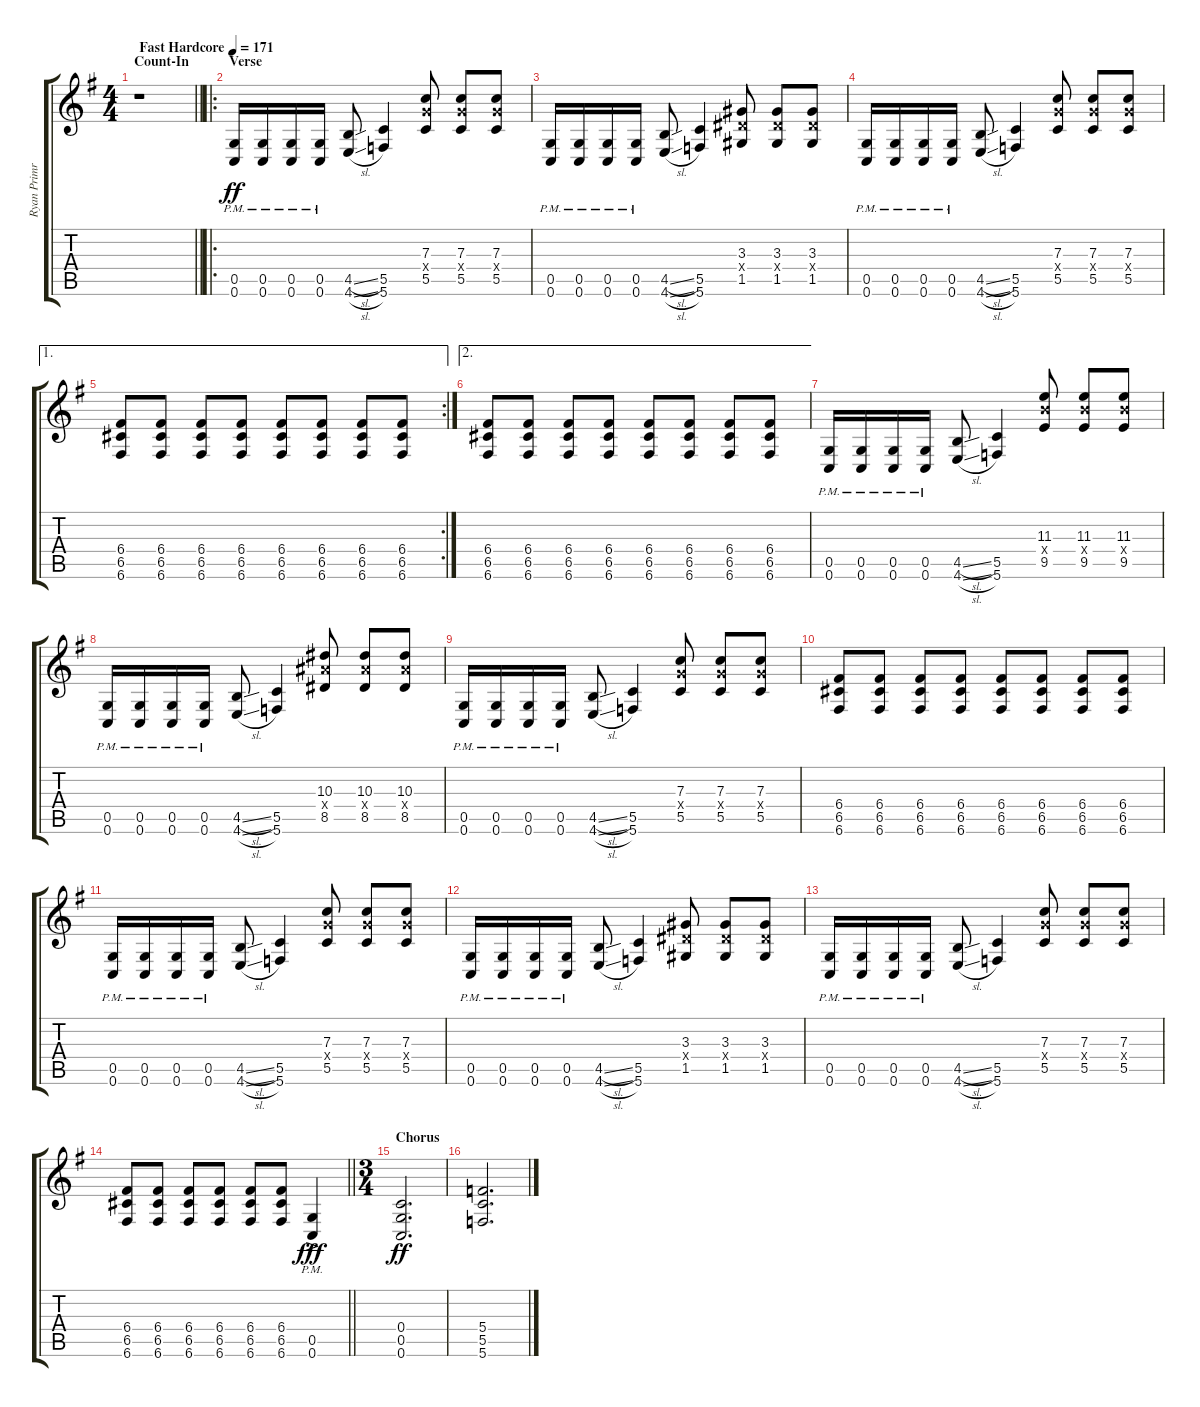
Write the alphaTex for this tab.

\track ("Ryan Primrack" "Ryan Primr") {instrument distortionguitar}
\staff {score tabs}
\tuning (D4 A3 F3 C3 G2 C2) {hide}
\ts (4 4)
\section ("" "Count-In")
\tempo (171 "Fast Hardcore")
\clef g2
\barLineRight lightlight
\ks eminor
r.1{dy ff instrument distortionguitar} |
\ro
\section ("" "Verse")
(0.5{pm} 0.6{pm}).16 (0.5{pm} 0.6{pm}).16 (0.5{pm} 0.6{pm}).16 (0.5{pm} 0.6{pm}).16 (4.5{sl} 4.6{sl}).8 (5.5 5.6).4 (7.3 7.4{x} 5.5).8 (7.3 7.4{x} 5.5).8 (7.3 7.4{x} 5.5).8 |
(0.5{pm} 0.6{pm}).16 (0.5{pm} 0.6{pm}).16 (0.5{pm} 0.6{pm}).16 (0.5{pm} 0.6{pm}).16 (4.5{sl} 4.6{sl}).8 (5.5 5.6).4 (3.3 3.4{x} 1.5).8 (3.3 3.4{x} 1.5).8 (3.3 3.4{x} 1.5).8 |
(0.5{pm} 0.6{pm}).16 (0.5{pm} 0.6{pm}).16 (0.5{pm} 0.6{pm}).16 (0.5{pm} 0.6{pm}).16 (4.5{sl} 4.6{sl}).8 (5.5 5.6).4 (7.3 7.4{x} 5.5).8 (7.3 7.4{x} 5.5).8 (7.3 7.4{x} 5.5).8 |
\ae 1
\rc 2
(6.4 6.5 6.6).8 (6.4 6.5 6.6).8 (6.4 6.5 6.6).8 (6.4 6.5 6.6).8 (6.4 6.5 6.6).8 (6.4 6.5 6.6).8 (6.4 6.5 6.6).8 (6.4 6.5 6.6).8 |
\ae 2
(6.4 6.5 6.6).8 (6.4 6.5 6.6).8 (6.4 6.5 6.6).8 (6.4 6.5 6.6).8 (6.4 6.5 6.6).8 (6.4 6.5 6.6).8 (6.4 6.5 6.6).8 (6.4 6.5 6.6).8 |
(0.5{pm} 0.6{pm}).16 (0.5{pm} 0.6{pm}).16 (0.5{pm} 0.6{pm}).16 (0.5{pm} 0.6{pm}).16 (4.5{sl} 4.6{sl}).8 (5.5 5.6).4 (11.3 11.4{x} 9.5).8 (11.3 11.4{x} 9.5).8 (11.3 11.4{x} 9.5).8 |
(0.5{pm} 0.6{pm}).16 (0.5{pm} 0.6{pm}).16 (0.5{pm} 0.6{pm}).16 (0.5{pm} 0.6{pm}).16 (4.5{sl} 4.6{sl}).8 (5.5 5.6).4 (10.3 10.4{x} 8.5).8 (10.3 10.4{x} 8.5).8 (10.3 10.4{x} 8.5).8 |
(0.5{pm} 0.6{pm}).16 (0.5{pm} 0.6{pm}).16 (0.5{pm} 0.6{pm}).16 (0.5{pm} 0.6{pm}).16 (4.5{sl} 4.6{sl}).8 (5.5 5.6).4 (7.3 7.4{x} 5.5).8 (7.3 7.4{x} 5.5).8 (7.3 7.4{x} 5.5).8 |
(6.4 6.5 6.6).8 (6.4 6.5 6.6).8 (6.4 6.5 6.6).8 (6.4 6.5 6.6).8 (6.4 6.5 6.6).8 (6.4 6.5 6.6).8 (6.4 6.5 6.6).8 (6.4 6.5 6.6).8 |
(0.5{pm} 0.6{pm}).16 (0.5{pm} 0.6{pm}).16 (0.5{pm} 0.6{pm}).16 (0.5{pm} 0.6{pm}).16 (4.5{sl} 4.6{sl}).8 (5.5 5.6).4 (7.3 7.4{x} 5.5).8 (7.3 7.4{x} 5.5).8 (7.3 7.4{x} 5.5).8 |
(0.5{pm} 0.6{pm}).16 (0.5{pm} 0.6{pm}).16 (0.5{pm} 0.6{pm}).16 (0.5{pm} 0.6{pm}).16 (4.5{sl} 4.6{sl}).8 (5.5 5.6).4 (3.3 3.4{x} 1.5).8 (3.3 3.4{x} 1.5).8 (3.3 3.4{x} 1.5).8 |
(0.5{pm} 0.6{pm}).16 (0.5{pm} 0.6{pm}).16 (0.5{pm} 0.6{pm}).16 (0.5{pm} 0.6{pm}).16 (4.5{sl} 4.6{sl}).8 (5.5 5.6).4 (7.3 7.4{x} 5.5).8 (7.3 7.4{x} 5.5).8 (7.3 7.4{x} 5.5).8 |
\barLineRight lightlight
(6.4 6.5 6.6).8 (6.4 6.5 6.6).8 (6.4 6.5 6.6).8 (6.4 6.5 6.6).8 (6.4 6.5 6.6).8 (6.4 6.5 6.6).8 (0.5{ac pm} 0.6{ac pm}).4{dy fff} |
\ts (3 4)
\section ("" "Chorus")
(0.4 0.5 0.6).2{d dy ff} |
(5.4 5.5 5.6).2{d}
